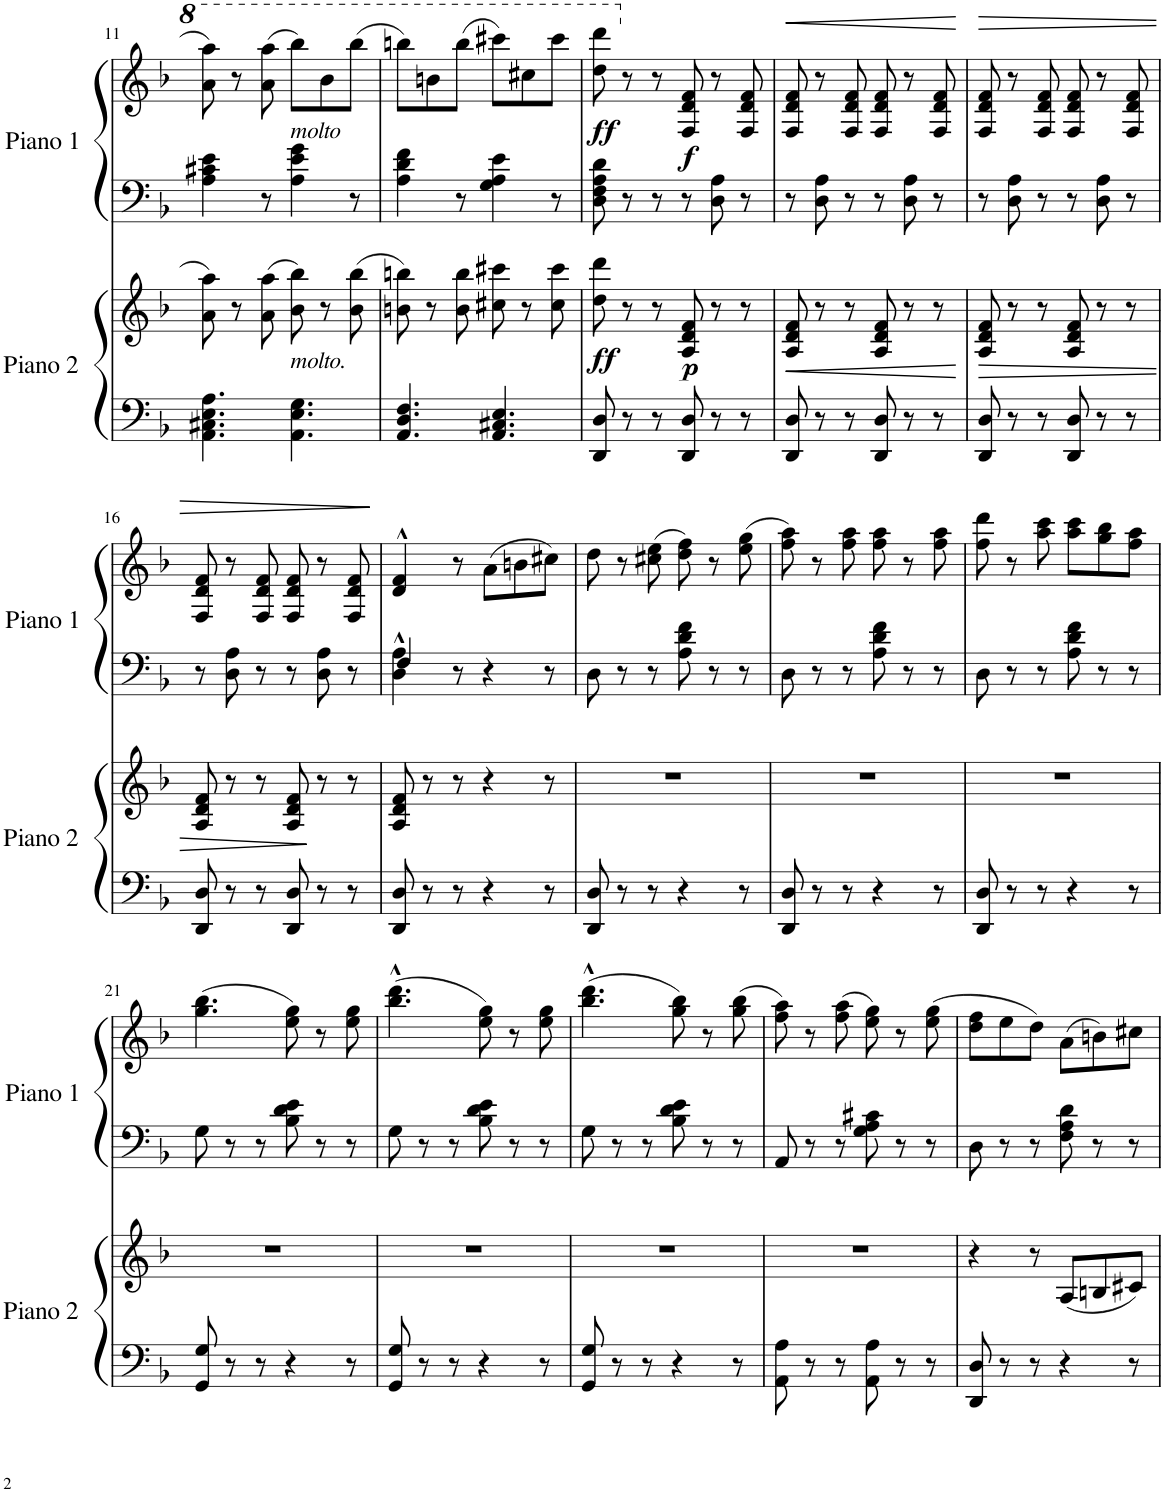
**kern	**kern	**dynam	**kern	**kern	**dynam
*part2	*part2	*part2	*part1	*part1	*part1
*staff4	*staff3	*staff3/4	*staff2	*staff1	*staff1/2
*I"Piano 2	*	*	*I"Piano 1	*	*
*I'Piano 2	*	*	*I'Piano 1	*	*
!!LO:PB:g=z
*clefF4	*clefG2	*	*clefF4	*clefG2	*
*k[b-]	*k[b-]	*	*k[b-]	*k[b-]	*
*M6/8	*M6/8	*	*M6/8	*M6/8	*
=11	=11	=11	=11	=11	=11
4.AA\ 4.C#X\ 4.E\ 4.A\	8a\ 8aa\	.	4A\ 4c#X\ 4e\	8aa\ 8aaa\	.
.	8r	.	.	8r	.
.	(8a\ 8aa\	.	8r	(8aa\ 8aaa\	.
!	!	!	!	!LO:TX:b:i:t=molto	!
!	!LO:TX:b:i:t=molto.	!	!	!	!
4.AA\ 4.E\ 4.G\	8b-\ 8bb-\)	.	4A\ 4e\ 4g\	8bbb-\L)	.
.	8r	.	.	8bb-\	.
.	(8b-\ 8bb-\	.	8r	(8bbb-\J	.
=12	=12	=12	=12	=12	=12
4.AA/ 4.D/ 4.F/	8bn\ 8bbn\)	.	4A\ 4d\ 4f\	8bbbn\L)	.
.	8r	.	.	8bbn\	.
.	8b\ 8bb\	.	8r	(8bbb\J	.
4.AA/ 4.C#X/ 4.E/	8cc#X\ 8ccc#X\	.	4G\ 4A\ 4e\	8cccc#X\L)	.
.	8r	.	.	8ccc#X\	.
.	8cc#\ 8ccc#\	.	8r	8cccc#\J	.
=13	=13	=13	=13	=13	=13
!	!	!LO:DY:b	!	!	!LO:DY:b
8DD/ 8D/	8dd\ 8ddd\	ff	8D\ 8F\ 8A\ 8d\	8ddd\ 8dddd\	ff
8r	8r	.	8r	8r	.
8r	8r	.	8r	8r	.
!	!	!LO:DY:b	!	!	!LO:DY:b
8DD/ 8D/	8A/ 8d/ 8f/	p	8r	8F/ 8d/ 8f/	f
8r	8r	.	8D\ 8A\	8r	.
8r	8r	.	8r	8F/ 8d/ 8f/	.
=14	=14	=14	=14	=14	=14
!	!	!LO:HP:b	!	!	!LO:HP:b
8DD/ 8D/	8A/ 8d/ 8f/	<	8r	8F/ 8d/ 8f/	<
8r	8r	.	8D\ 8A\	8r	.
8r	8r	.	8r	8F/ 8d/ 8f/	.
8DD/ 8D/	8A/ 8d/ 8f/	.	8r	8F/ 8d/ 8f/	.
8r	8r	.	8D\ 8A\	8r	.
8r	8r	.	8r	8F/ 8d/ 8f/	.
.	.	[	.	.	[
=15	=15	=15	=15	=15	=15
!	!	!LO:HP:b	!	!	!LO:HP:b
8DD/ 8D/	8A/ 8d/ 8f/	>	8r	8F/ 8d/ 8f/	>
8r	8r	.	8D\ 8A\	8r	.
8r	8r	.	8r	8F/ 8d/ 8f/	.
8DD/ 8D/	8A/ 8d/ 8f/	.	8r	8F/ 8d/ 8f/	.
8r	8r	.	8D\ 8A\	8r	.
8r	8r	.	8r	8F/ 8d/ 8f/	.
!!LO:LB:g=z
=16	=16	=16	=16	=16	=16
8DD/ 8D/	8A/ 8d/ 8f/	.	8r	8F/ 8d/ 8f/	.
8r	8r	.	8D\ 8A\	8r	.
8r	8r	.	8r	8F/ 8d/ 8f/	.
8DD/ 8D/	8A/ 8d/ 8f/	.	8r	8F/ 8d/ 8f/	.
8r	8r	]	8D\ 8A\	8r	.
8r	8r	.	8r	8F/ 8d/ 8f/	.
.	.	.	.	.	]
=17	=17	=17	=17	=17	=17
*	*	*	*^	*	*
8DD/ 8D/	8A/ 8d/ 8f/	.	4D\^^ 4A\^^	4F/	4d/^^ 4f/^^	.
8r	8r	.	.	.	.	.
8r	8r	.	8r	2ryy	8r	.
4r	4r	.	4r	.	(8a\L	.
.	.	.	.	.	8bn\	.
8r	8r	.	8r	.	8cc#X\J)	.
*	*	*	*v	*v	*	*
=18	=18	=18	=18	=18	=18
8DD/ 8D/	2.r	.	8D\	8dd\	.
8r	.	.	8r	8r	.
8r	.	.	8r	(8cc#X\ 8ee\	.
4r	.	.	8A\ 8d\ 8f\	8dd\ 8ff\)	.
.	.	.	8r	8r	.
8r	.	.	8r	(8ee\ 8gg\	.
=19	=19	=19	=19	=19	=19
8DD/ 8D/	2.r	.	8D\	8ff\ 8aa\)	.
8r	.	.	8r	8r	.
8r	.	.	8r	8ff\ 8aa\	.
4r	.	.	8A\ 8d\ 8f\	8ff\ 8aa\	.
.	.	.	8r	8r	.
8r	.	.	8r	8ff\ 8aa\	.
=20	=20	=20	=20	=20	=20
8DD/ 8D/	2.r	.	8D\	8ff\ 8ddd\	.
8r	.	.	8r	8r	.
8r	.	.	8r	8aa\ 8ccc\	.
4r	.	.	8A\ 8d\ 8f\	8aa\ 8ccc\L	.
.	.	.	8r	8gg\ 8bb-\	.
8r	.	.	8r	8ff\ 8aa\J	.
!!LO:LB:g=z
=21	=21	=21	=21	=21	=21
8GG/ 8G/	2.r	.	8G\	(4.gg\ 4.bb-\	.
8r	.	.	8r	.	.
8r	.	.	8r	.	.
4r	.	.	8B-\ 8d\ 8e\	8ee\ 8gg\)	.
.	.	.	8r	8r	.
8r	.	.	8r	8ee\ 8gg\	.
=22	=22	=22	=22	=22	=22
8GG/ 8G/	2.r	.	8G\	(4.bb-\^^ 4.ddd\^^	.
8r	.	.	8r	.	.
8r	.	.	8r	.	.
4r	.	.	8B-\ 8d\ 8e\	8ee\ 8gg\)	.
.	.	.	8r	8r	.
8r	.	.	8r	8ee\ 8gg\	.
=23	=23	=23	=23	=23	=23
8GG/ 8G/	2.r	.	8G\	(4.bb-\^^ 4.ddd\^^	.
8r	.	.	8r	.	.
8r	.	.	8r	.	.
4r	.	.	8B-\ 8d\ 8e\	8gg\ 8bb-\)	.
.	.	.	8r	8r	.
8r	.	.	8r	(8gg\ 8bb-\	.
=24	=24	=24	=24	=24	=24
8AA\ 8A\	2.r	.	8AA/	8ff\ 8aa\)	.
8r	.	.	8r	8r	.
8r	.	.	8r	(8ff\ 8aa\	.
8AA\ 8A\	.	.	8G\ 8A\ 8c#X\	8ee\ 8gg\)	.
8r	.	.	8r	8r	.
8r	.	.	8r	(8ee\ 8gg\	.
=25	=25	=25	=25	=25	=25
8DD/ 8D/	4r	.	8D\	8dd\ 8ff\L	.
8r	.	.	8r	8ee\	.
8r	8r	.	8r	8dd\J)	.
4r	(8A/L	.	8F\ 8A\ 8d\	(8a\L	.
.	8Bn/	.	8r	8bn\)	.
8r	8c#X/J)	.	8r	8cc#X\J	.
=	=	=	=	=	=
*-	*-	*-	*-	*-	*-
